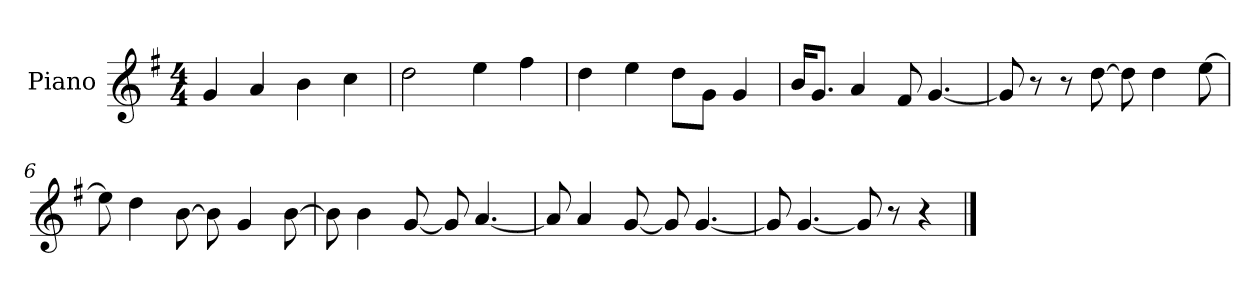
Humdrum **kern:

**kern
*part1
*staff1
*I"Piano
*I'P-no
*clefG2
*k[f#]
*M4/4
*MM90
=1
4g/
4a/
4b\
4cc\
=2
2dd\
4ee\
4ff#\
=3
4dd\
4ee\
8dd\L
8g\J
4g/
=4
16b/KL
8.g/J
4a/
8f#/
[4.g/
=5
8g/]
8r
8r
[8dd\
8dd\]
4dd\
[8ee\
=6
8ee\]
4dd\
[8b\
8b\]
4g/
[8b\
!!LO:LB:g=z
=7
8b\]
4b\
[8g/
8g/]
[4.a/
=8
8a/]
4a/
[8g/
8g/]
[4.g/
=9
8g/]
[4.g/
8g/]
8r
4r
==
*-
